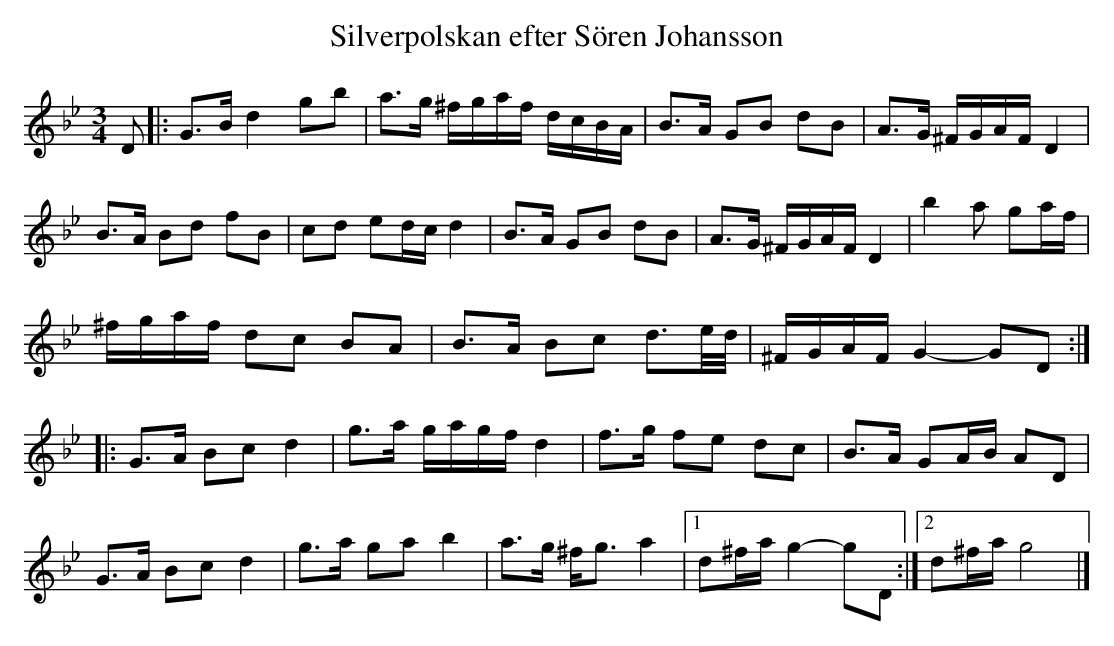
X:1
T:Silverpolskan efter Sören Johansson
L:1/16
M:3/4
K:Gm
D2 |: G2>B2 d4 g2b2 | a2>g2 ^fgaf dcBA | B2>A2 G2B2 d2B2 | A2>G2 ^FGAF D4 |
B2>A2 B2d2 f2B2 | c2d2 e2dc d4 | B2>A2 G2B2 d2B2 | A2>G2 ^FGAF D4 | b4 a2 g2af |
^fgaf d2c2 B2A2 | B2>A2 B2c2 d3e/d/ | ^FGAF G4- G2D2 ::
G2>A2 B2c2 d4 | g2>a2 gagf d4 | f2>g2 f2e2 d2c2 | B2>A2 G2AB A2D2 |
G2>A2 B2c2 d4 | g2>a2 g2a2 b4 | a2>g2 ^f2<g2 a4 |1 d2^fa g4- g2D2 :|2 d2^fa g8 |]
